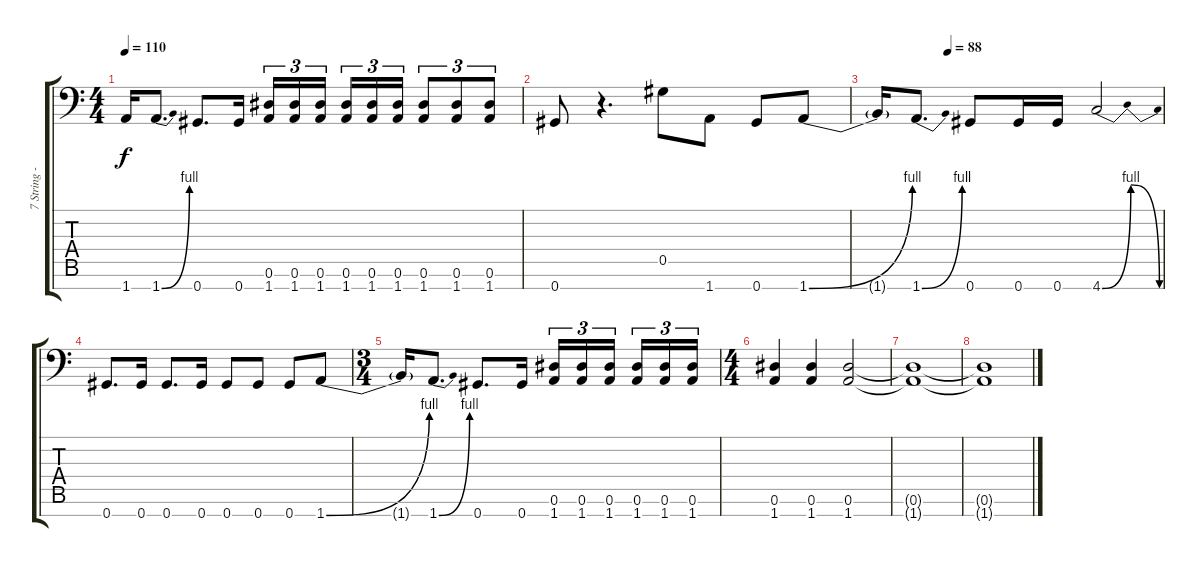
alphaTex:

\track ("7 String - Josh" "7 String -") {instrument distortionguitar}
\staff {score tabs}
\tuning (Eb4 Bb3 Gb3 Db3 Ab2 Eb2 Ab1) {hide}
\ts (4 4)
\tempo 110
\clef f4
\ks c
1.7{t}.16{dy f} 1.7{be (bend 0 0 60 4)}.8{d} 0.7.8{d} 0.7.16 (0.6 1.7).16{tu (3 2)} (0.6 1.7).16{tu (3 2)} (0.6 1.7).16{tu (3 2) beam splitsecondary} (0.6 1.7).16{tu (3 2)} (0.6 1.7).16{tu (3 2)} (0.6 1.7).16{tu (3 2)} (0.6 1.7).8{tu (3 2)} (0.6 1.7).8{tu (3 2)} (0.6 1.7).8{tu (3 2)} |
0.7.8 r.4{d} 0.5.8 1.7.8 0.7.8 1.7{be (bend 0 0 60 4)}.8 |
\tempo (88 0.25)
1.7{t}.16 1.7{be (bend 0 0 60 4)}.8{d} 0.7.8 0.7.16 0.7.16 4.7{be (bendrelease 0 0 15 4 30 4 60 0)}.2 |
0.7.8{d} 0.7.16 0.7.8{d} 0.7.16 0.7.8 0.7.8 0.7.8 1.7{be (bend 0 0 60 4)}.8 |
\ts (3 4)
1.7{t}.16 1.7{be (bend 0 0 60 4)}.8{d} 0.7.8{d} 0.7.16 (0.6 1.7).16{tu (3 2)} (0.6 1.7).16{tu (3 2)} (0.6 1.7).16{tu (3 2) beam splitsecondary} (0.6 1.7).16{tu (3 2)} (0.6 1.7).16{tu (3 2)} (0.6 1.7).16{tu (3 2)} |
\ts (4 4)
(0.6 1.7).4 (0.6 1.7).4 (0.6 1.7).2 |
(0.6{t} 1.7{t}).1 |
(0.6{t} 1.7{t}).1
